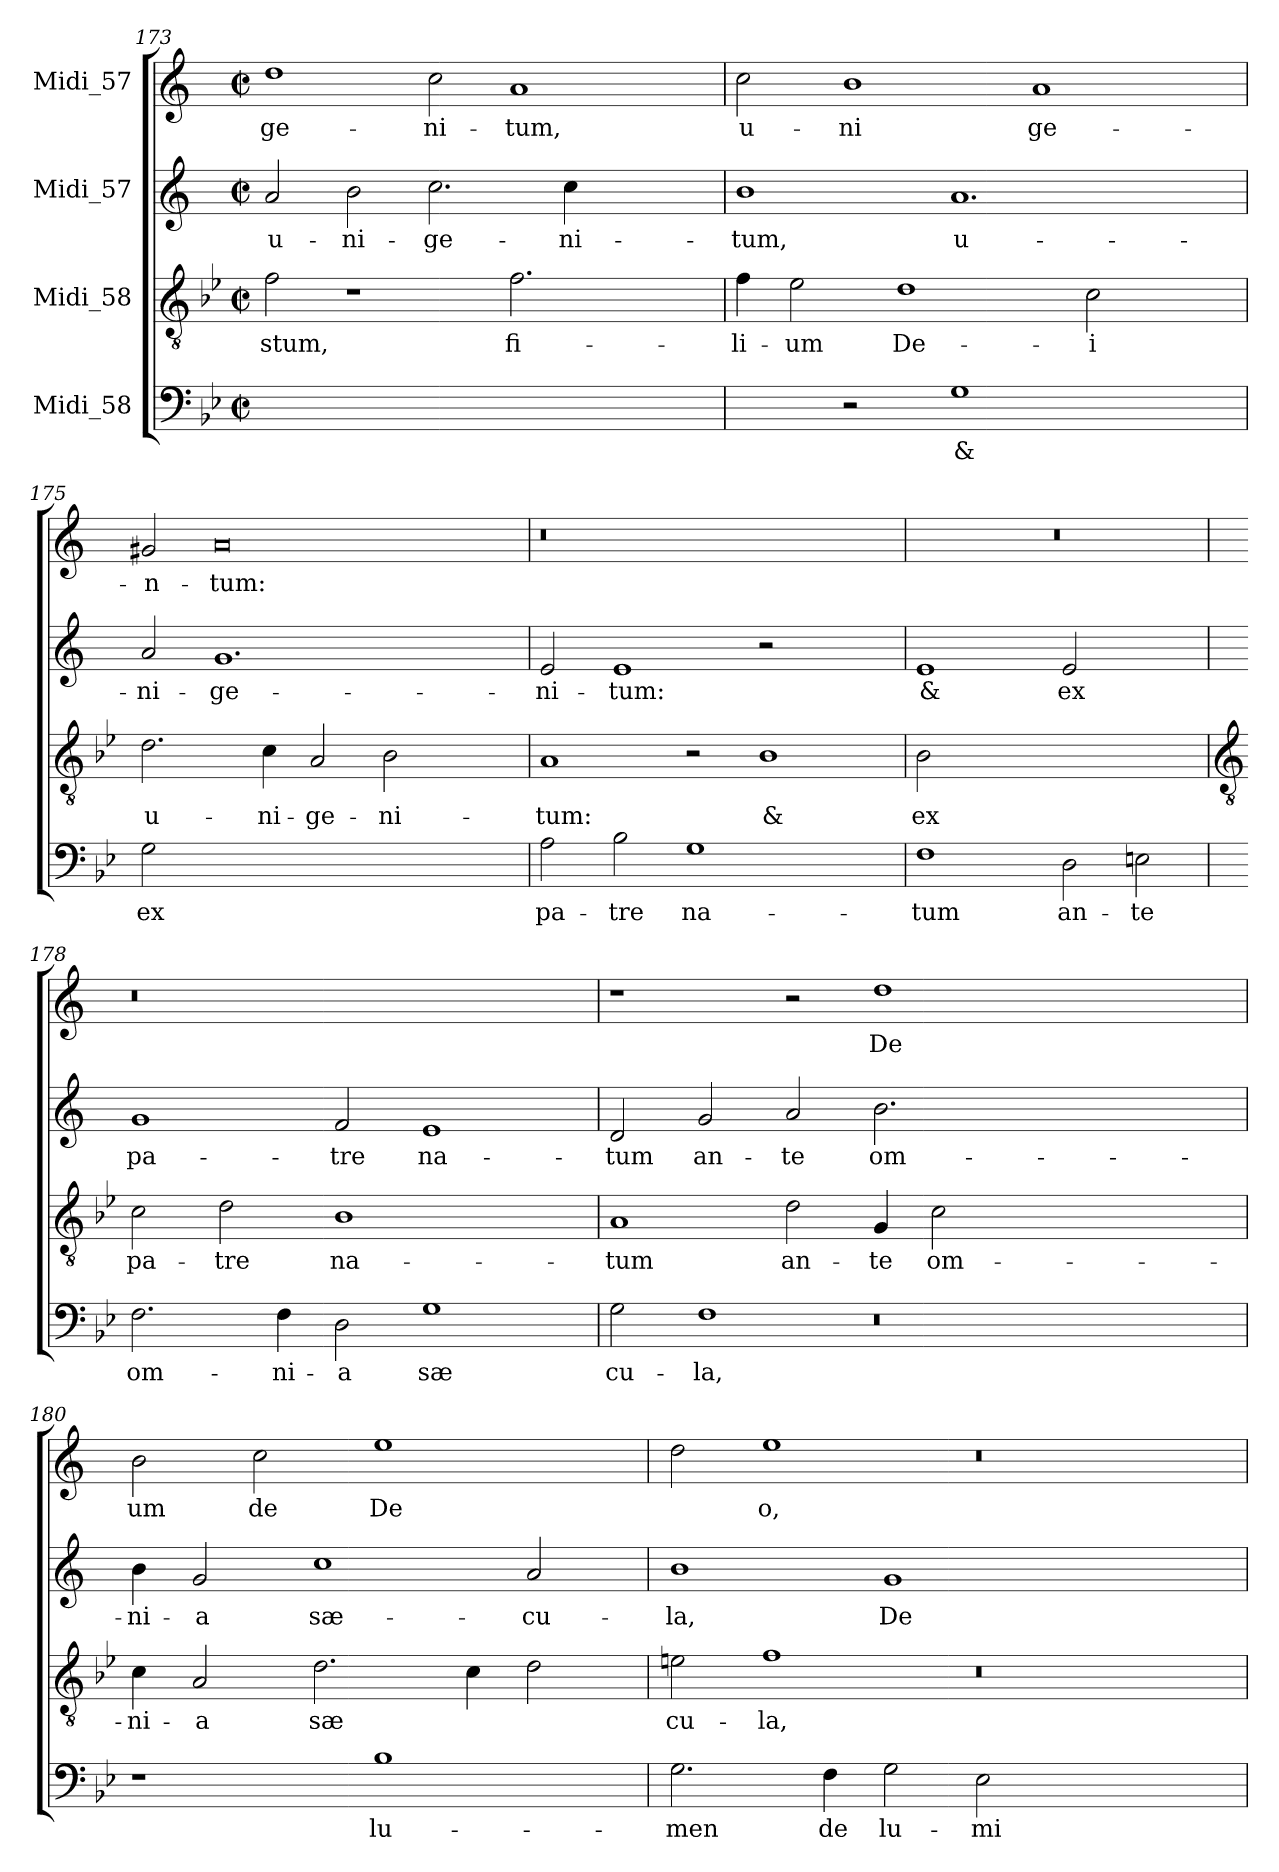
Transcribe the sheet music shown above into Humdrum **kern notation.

**kern	**text	**kern	**text	**kern	**text	**kern	**text
*part4	*part4	*part3	*part3	*part2	*part2	*part1	*part1
*staff4	*staff4	*staff3	*staff3	*staff2	*staff2	*staff1	*staff1
*I"Midi_58	*	*I"Midi_58	*	*I"Midi_57	*	*I"Midi_57	*
*clefF4	*	*clefGv2	*	*clefG2	*	*clefG2	*
*	*	*	*	*ITrd1c2	*	*ITrd1c2	*
*k[b-e-]	*	*k[b-e-]	*	*k[b-e-]	*	*k[b-e-]	*
*B-:	*	*B-:	*	*B-:	*	*B-:	*
*M4/2	*	*M4/2	*	*M4/2	*	*M4/2	*
*met(c|)	*	*met(c|)	*	*met(c|)	*	*met(c|)	*
=173	=173	=173	=173	=173	=173	=173	=173
!	!LO:LY:b	!	!LO:LY:b	!	!LO:LY:b	!	!LO:LY:b
[1Dyy	-tum:	2f	stum,	2g	u-	1cc	-ge-
!	!	!	!	!	!LO:LY:b	!	!
.	.	1r	.	2a	-ni-	.	.
!	!	!	!	!	!LO:LY:b	!	!LO:LY:b
1.Dyy_	.	.	.	2.b-	-ge-	2b-	-ni-
!	!	!	!LO:LY:b	!	!	!	!LO:LY:b
.	.	2.f	fi-	.	.	1g	-tum,
!	!	!	!	!	!LO:LY:b	!	!
.	.	.	.	4b-	-ni-	.	.
.	.	.	.	2ryy	.	.	.
.	.	4ryy	.	.	.	.	.
=174	=174	=174	=174	=174	=174	=174	=174
!	!	!	!LO:LY:b	!	!LO:LY:b	!	!LO:LY:b
2Dyy]	.	4f	-li-	1a	-tum,	2b-	u-
!	!	!	!LO:LY:b	!	!	!	!
.	.	2e-	-um	.	.	.	.
!	!	!	!	!	!	!	!LO:LY:b
2r	.	.	.	.	.	1a	-ni
!	!	!	!LO:LY:b	!	!	!	!
.	.	1d	De-	.	.	.	.
!	!LO:LY:b	!	!	!	!LO:LY:b	!	!
1G	&	.	.	1.g	u-	.	.
!	!	!	!	!	!	!	!LO:LY:b
.	.	.	.	.	.	1g	ge-
!	!	!	!LO:LY:b	!	!	!	!
.	.	2c	-i	.	.	.	.
2ryy	.	.	.	.	.	.	.
.	.	4ryy	.	.	.	.	.
=175	=175	=175	=175	=175	=175	=175	=175
!	!LO:LY:b	!	!LO:LY:b	!	!LO:LY:b	!	!LO:LY:b
2G	ex	2.d	u-	2g	-ni-	2f#X	-n-
!	!	!	!	!	!LO:LY:b	!	!LO:LY:b
0ryy	.	.	.	1.f	-ge-	0g	-tum:
!	!	!	!LO:LY:b	!	!	!	!
.	.	4c	-ni-	.	.	.	.
!	!	!	!LO:LY:b	!	!	!	!
.	.	2A	-ge-	.	.	.	.
!	!	!	!LO:LY:b	!	!	!	!
.	.	2B-	-ni-	.	.	.	.
.	.	2ryy	.	2ryy	.	.	.
!!LO:LB:g=z
=176	=176	=176	=176	=176	=176	=176	=176
!	!LO:LY:b	!	!LO:LY:b	!	!LO:LY:b	!	!
2A	pa-	1A	-tum:	2d	-ni-	0r	.
!	!LO:LY:b	!	!	!	!LO:LY:b	!	!
2B-	-tre	.	.	1d	-tum:	.	.
!	!LO:LY:b	!	!	!	!	!	!
1G	na-	2r	.	.	.	.	.
!	!	!	!LO:LY:b	!	!	!	!
.	.	1B-	&	2r	.	.	.
2ryy	.	.	.	2ryy	.	2ryy	.
=177	=177	=177	=177	=177	=177	=177	=177
!	!LO:LY:b	!	!LO:LY:b	!	!LO:LY:b	!	!
1F	-tum	2B-	ex	1d	&	0r	.
.	.	1.ryy	.	.	.	.	.
!	!LO:LY:b	!	!	!	!LO:LY:b	!	!
2D	an-	.	.	2d	ex	.	.
!	!LO:LY:b	!	!	!	!	!	!
2En	-te	.	.	2ryy	.	.	.
!!LO:LB:g=z
=178	=178	=178	=178	=178	=178	=178	=178
*	*	*clefGv2	*	*	*	*	*
!	!LO:LY:b	!	!LO:LY:b	!	!LO:LY:b	!	!
2.F	om-	2c	pa-	1f	pa-	0r	.
!	!	!	!LO:LY:b	!	!	!	!
.	.	2d	-tre	.	.	.	.
!	!LO:LY:b	!	!	!	!	!	!
4F	-ni-	.	.	.	.	.	.
!	!LO:LY:b	!	!LO:LY:b	!	!LO:LY:b	!	!
2D	-a	1B-	na-	2e-	-tre	.	.
!	!LO:LY:b	!	!	!	!LO:LY:b	!	!
1G	sæ	.	.	1d	na-	.	.
.	.	2ryy	.	.	.	2ryy	.
=179	=179	=179	=179	=179	=179	=179	=179
!	!LO:LY:b	!	!LO:LY:b	!	!LO:LY:b	!	!
2G	cu-	1A	-tum	2c	-tum	1r	.
!	!LO:LY:b	!	!	!	!LO:LY:b	!	!
1F	-la,	.	.	2f	an-	.	.
!	!	!	!LO:LY:b	!	!LO:LY:b	!	!
.	.	2d	an-	2g	-te	2r	.
!	!	!	!LO:LY:b	!	!LO:LY:b	!	!LO:LY:b
0r	.	4G	-te	2.a	om-	1cc	De
!	!	!	!LO:LY:b	!	!	!	!
.	.	2c	om-	.	.	.	.
.	.	1ryy	.	1ryy	.	.	.
.	.	.	.	.	.	1ryy	.
.	.	4ryy	.	4ryy	.	.	.
=180	=180	=180	=180	=180	=180	=180	=180
!	!	!	!LO:LY:b	!	!LO:LY:b	!	!LO:LY:b
1r	.	4c	-ni-	4a	-ni-	2a	um
!	!	!	!LO:LY:b	!	!LO:LY:b	!	!
.	.	2A	-a	2f	-a	.	.
!	!	!	!	!	!	!	!LO:LY:b
.	.	.	.	.	.	2b-	de
!	!	!	!LO:LY:b	!	!LO:LY:b	!	!
.	.	2.d	sæ	1b-	sæ-	.	.
!	!LO:LY:b	!	!	!	!	!	!LO:LY:b
1B-	lu-	.	.	.	.	1dd	De
.	.	4c	.	.	.	.	.
!	!	!	!	!	!LO:LY:b	!	!
.	.	2d	.	2g	-cu-	.	.
4ryy	.	.	.	.	.	4ryy	.
=181	=181	=181	=181	=181	=181	=181	=181
!	!LO:LY:b	!	!LO:LY:b	!	!LO:LY:b	!	!
2.G	-men	2en	cu-	1a	-la,	2cc	.
!	!	!	!LO:LY:b	!	!	!	!LO:LY:b
.	.	1f	-la,	.	.	1dd	o,
!	!LO:LY:b	!	!	!	!	!	!
4F	de	.	.	.	.	.	.
!	!LO:LY:b	!	!	!	!LO:LY:b	!	!
2G	lu-	.	.	1f	De-	.	.
!	!LO:LY:b	!	!	!	!	!	!
2E-	-mi-	0r	.	.	.	0r	.
1.ryy	.	.	.	1.ryy	.	.	.
=	=	=	=	=	=	=	=
*-	*-	*-	*-	*-	*-	*-	*-
